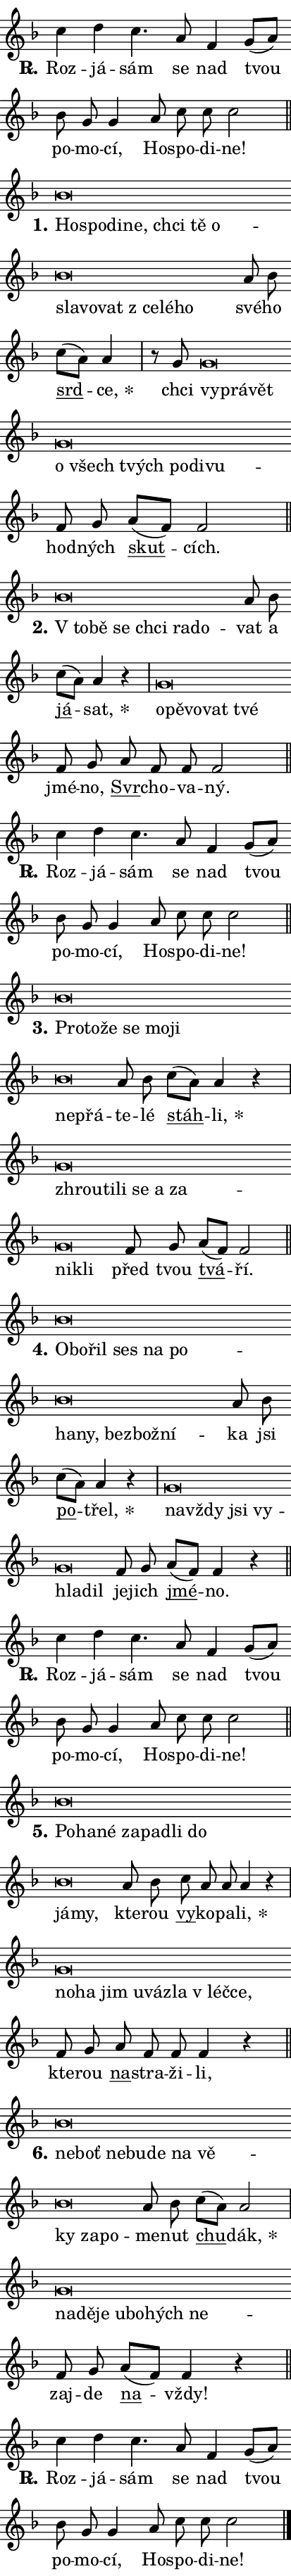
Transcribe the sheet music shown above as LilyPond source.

\version "2.22.1"
\header { tagline = "" }
\paper {
  indent = 0\cm
  top-margin = 0\cm
  right-margin = 0\cm
  bottom-margin = 0\cm
  left-margin = 0\cm
  paper-width = 7\cm
  page-breaking = #ly:one-page-breaking
  system-system-spacing.basic-distance = #11
  score-system-spacing.basic-distance = #11
  ragged-last = ##f
}


%% Author: Thomas Morley
%% https://lists.gnu.org/archive/html/lilypond-user/2020-05/msg00002.html
#(define (line-position grob)
"Returns position of @var[grob} in current system:
   @code{'start}, if at first time-step
   @code{'end}, if at last time-step
   @code{'middle} otherwise
"
  (let* ((col (ly:item-get-column grob))
         (ln (ly:grob-object col 'left-neighbor))
         (rn (ly:grob-object col 'right-neighbor))
         (col-to-check-left (if (ly:grob? ln) ln col))
         (col-to-check-right (if (ly:grob? rn) rn col))
         (break-dir-left
           (and
             (ly:grob-property col-to-check-left 'non-musical #f)
             (ly:item-break-dir col-to-check-left)))
         (break-dir-right
           (and
             (ly:grob-property col-to-check-right 'non-musical #f)
             (ly:item-break-dir col-to-check-right))))
        (cond ((eqv? 1 break-dir-left) 'start)
              ((eqv? -1 break-dir-right) 'end)
              (else 'middle))))

#(define (tranparent-at-line-position vctor)
  (lambda (grob)
  "Relying on @code{line-position} select the relevant enry from @var{vctor}.
Used to determine transparency,"
    (case (line-position grob)
      ((end) (not (vector-ref vctor 0)))
      ((middle) (not (vector-ref vctor 1)))
      ((start) (not (vector-ref vctor 2))))))

noteHeadBreakVisibility =
#(define-music-function (break-visibility)(vector?)
"Makes @code{NoteHead}s transparent relying on @var{break-visibility}"
#{
  \override NoteHead.transparent =
    #(tranparent-at-line-position break-visibility)
#})

#(define delete-ledgers-for-transparent-note-heads
  (lambda (grob)
    "Reads whether a @code{NoteHead} is transparent.
If so this @code{NoteHead} is removed from @code{'note-heads} from
@var{grob}, which is supposed to be @code{LedgerLineSpanner}.
As a result ledgers are not printed for this @code{NoteHead}"
    (let* ((nhds-array (ly:grob-object grob 'note-heads))
           (nhds-list
             (if (ly:grob-array? nhds-array)
                 (ly:grob-array->list nhds-array)
                 '()))
           ;; Relies on the transparent-property being done before
           ;; Staff.LedgerLineSpanner.after-line-breaking is executed.
           ;; This is fragile ...
           (to-keep
             (remove
               (lambda (nhd)
                 (ly:grob-property nhd 'transparent #f))
               nhds-list)))
      ;; TODO find a better method to iterate over grob-arrays, similiar
      ;; to filter/remove etc for lists
      ;; For now rebuilt from scratch
      (set! (ly:grob-object grob 'note-heads)  '())
      (for-each
        (lambda (nhd)
          (ly:pointer-group-interface::add-grob grob 'note-heads nhd))
        to-keep))))

hideNotes = {
  \noteHeadBreakVisibility #begin-of-line-visible
}
unHideNotes = {
  \noteHeadBreakVisibility #all-visible
}

% work-around for resetting accidentals
% https://lilypond.org/doc/v2.23/Documentation/notation/displaying-rhythms#unmetered-music
cadenzaMeasure = {
  \cadenzaOff
  \partial 1024 s1024
  \cadenzaOn
}

#(define-markup-command (accent layout props text) (markup?)
  "Underline accented syllable"
  (interpret-markup layout props
    #{\markup \override #'(offset . 4.3) \underline { #text }#}))

responsum = \markup \concat {
  "R" \hspace #-1.05 \path #0.1 #'((moveto 0 0.07) (lineto 0.9 0.8)) \hspace #0.05 "."
}

\layout {
    \context {
        \Staff
        \remove "Time_signature_engraver"
        \override LedgerLineSpanner.after-line-breaking = #delete-ledgers-for-transparent-note-heads
    }
    \context {
        \Voice {
            \override NoteHead.output-attributes = #'((class . "notehead"))
            \override Hairpin.height = #0.55
        }
    }
    \context {
        \Lyrics {
            \override StanzaNumber.output-attributes = #'((class . "stanzanumber"))
            \override LyricSpace.minimum-distance = #0.9
            \override LyricText.font-name = #"TeX Gyre Schola"
            \override LyricText.font-size = 1
            \override StanzaNumber.font-name = #"TeX Gyre Schola Bold"
            \override StanzaNumber.font-size = 1
        }
    }
}

% magnetic-lyrics.ily
%
%   written by
%     Jean Abou Samra <jean@abou-samra.fr>
%     Werner Lemberg <wl@gnu.org>
%
%   adapted by
%     Jiri Hon <jiri.hon@gmail.com>
%
% Version 2022-Apr-15

% https://www.mail-archive.com/lilypond-user@gnu.org/msg149350.html

#(define (Left_hyphen_pointer_engraver context)
   "Collect syllable-hyphen-syllable occurrences in lyrics and store
them in properties.  This engraver only looks to the left.  For
example, if the lyrics input is @code{foo -- bar}, it does the
following.

@itemize @bullet
@item
Set the @code{text} property of the @code{LyricHyphen} grob between
@q{foo} and @q{bar} to @code{foo}.

@item
Set the @code{left-hyphen} property of the @code{LyricText} grob with
text @q{foo} to the @code{LyricHyphen} grob between @q{foo} and
@q{bar}.
@end itemize

Use this auxiliary engraver in combination with the
@code{lyric-@/text::@/apply-@/magnetic-@/offset!} hook."
   (let ((hyphen #f)
         (text #f))
     (make-engraver
      (acknowledgers
       ((lyric-syllable-interface engraver grob source-engraver)
        (set! text grob)))
      (end-acknowledgers
       ((lyric-hyphen-interface engraver grob source-engraver)
        ;(when (not (grob::has-interface grob 'lyric-space-interface))
          (set! hyphen grob)));)
      ((stop-translation-timestep engraver)
       (when (and text hyphen)
         (ly:grob-set-object! text 'left-hyphen hyphen))
       (set! text #f)
       (set! hyphen #f)))))

#(define (lyric-text::apply-magnetic-offset! grob)
   "If the space between two syllables is less than the value in
property @code{LyricText@/.details@/.squash-threshold}, move the right
syllable to the left so that it gets concatenated with the left
syllable.

Use this function as a hook for
@code{LyricText@/.after-@/line-@/breaking} if the
@code{Left_@/hyphen_@/pointer_@/engraver} is active."
   (let ((hyphen (ly:grob-object grob 'left-hyphen #f)))
     (when hyphen
       (let ((left-text (ly:spanner-bound hyphen LEFT)))
         (when (grob::has-interface left-text 'lyric-syllable-interface)
           (let* ((common (ly:grob-common-refpoint grob left-text X))
                  (this-x-ext (ly:grob-extent grob common X))
                  (left-x-ext
                   (begin
                     ;; Trigger magnetism for left-text.
                     (ly:grob-property left-text 'after-line-breaking)
                     (ly:grob-extent left-text common X)))
                  ;; `delta` is the gap width between two syllables.
                  (delta (- (interval-start this-x-ext)
                            (interval-end left-x-ext)))
                  (details (ly:grob-property grob 'details))
                  (threshold (assoc-get 'squash-threshold details 0.2)))
             (when (< delta threshold)
               (let* (;; We have to manipulate the input text so that
                      ;; ligatures crossing syllable boundaries are not
                      ;; disabled.  For languages based on the Latin
                      ;; script this is essentially a beautification.
                      ;; However, for non-Western scripts it can be a
                      ;; necessity.
                      (lt (ly:grob-property left-text 'text))
                      (rt (ly:grob-property grob 'text))
                      (is-space (grob::has-interface hyphen 'lyric-space-interface))
                      (space (if is-space " " ""))
                      (space-markup (grob-interpret-markup grob " "))
                      (space-size (interval-length (ly:stencil-extent space-markup X)))
                      (extra-delta (if is-space space-size 0))
                      ;; Append new syllable.
                      (ltrt-space (if (and (string? lt) (string? rt))
                                (string-append lt space rt)
                                (make-concat-markup (list lt space rt))))
                      ;; Right-align `ltrt` to the right side.
                      (ltrt-space-markup (grob-interpret-markup
                               grob
                               (make-translate-markup
                                (cons (interval-length this-x-ext) 0)
                                (make-right-align-markup ltrt-space)))))
                 (begin
                   ;; Don't print `left-text`.
                   (ly:grob-set-property! left-text 'stencil #f)
                   ;; Set text and stencil (which holds all collected
                   ;; syllables so far) and shift it to the left.
                   (ly:grob-set-property! grob 'text ltrt-space)
                   (ly:grob-set-property! grob 'stencil ltrt-space-markup)
                   (ly:grob-translate-axis! grob (- (- delta extra-delta)) X))))))))))


#(define (lyric-hyphen::displace-bounds-first grob)
   ;; Make very sure this callback isn't triggered too early.
   (let ((left (ly:spanner-bound grob LEFT))
         (right (ly:spanner-bound grob RIGHT)))
     (ly:grob-property left 'after-line-breaking)
     (ly:grob-property right 'after-line-breaking)
     (ly:lyric-hyphen::print grob)))

squashThreshold = #0.4

\layout {
  \context {
    \Lyrics
    \consists #Left_hyphen_pointer_engraver
    \override LyricText.after-line-breaking =
      #lyric-text::apply-magnetic-offset!
    \override LyricHyphen.stencil = #lyric-hyphen::displace-bounds-first
    \override LyricText.details.squash-threshold = \squashThreshold
    \override LyricHyphen.minimum-distance = 0
    \override LyricHyphen.minimum-length = \squashThreshold
  }
}

squash = \override LyricText.details.squash-threshold = 9999
unSquash = \override LyricText.details.squash-threshold = \squashThreshold

left = \override LyricText.self-alignment-X = #LEFT
unLeft = \revert LyricText.self-alignment-X

starOffset = #(lambda (grob) 
                (let ((x_offset (ly:self-alignment-interface::aligned-on-x-parent grob)))
                  (if (= x_offset 0) 0 (+ x_offset 1.2))))

star = #(define-music-function (syllable)(string?)
"Append star separator at the end of a syllable"
#{
  \once \override LyricText.X-offset = #starOffset
  \lyricmode { \markup {
    #syllable
    \override #'((font-name . "TeX Gyre Schola Bold")) \hspace #0.2 \lower #0.65 \larger "*"
  } }
#})

starAccent = #(define-music-function (syllable)(string?)
"Append star separator at the end of a syllable and make accent"
#{
  \once \override LyricText.X-offset = #starOffset
  \lyricmode { \markup {
    \accent #syllable
    \override #'((font-name . "TeX Gyre Schola Bold")) \hspace #0.2 \lower #0.65 \larger "*"
  } }
#})

breath = #(define-music-function (syllable)(string?)
"Append breathing indicator at the end of a syllable"
#{
  \lyricmode { \markup { #syllable "+" } }
#})

optionalBreath = #(define-music-function (syllable)(string?)
"Append optional breathing indicator at the end of a syllable"
#{
  \lyricmode { \markup { #syllable "(+)" } }
#})


\score {
    <<
        \new Voice = "melody" { \cadenzaOn \key f \major \relative { c''4 d c4. a8 \bar "" f4 \bar "" g8[( a)] \bar "" bes g g4 \bar "" a8 c c c2 \cadenzaMeasure \bar "||" \break }
\relative { bes'\breve*1/16 \hideNotes \breve*1/16 \bar "" \breve*1/16 \bar "" \breve*1/16 \bar "" \breve*1/16 \bar "" \breve*1/16 \bar "" \breve*1/16 \bar "" \breve*1/16 \bar "" \breve*1/16 \bar "" \breve*1/16 \bar "" \breve*1/16 \bar "" \breve*1/16 \breve*1/16 \bar "" \unHideNotes a8 bes \bar "" c[( a)] a4 \cadenzaMeasure \bar "|" r8 g8 g\breve*1/16 \hideNotes \breve*1/16 \bar "" \breve*1/16 \bar "" \breve*1/16 \bar "" \breve*1/16 \bar "" \breve*1/16 \bar "" \breve*1/16 \bar "" \breve*1/16 \breve*1/16 \bar "" \unHideNotes f8 g \bar "" a[( f)] f2 \cadenzaMeasure \bar "||" \break }
\relative { bes'\breve*1/16 \hideNotes \breve*1/16 \bar "" \breve*1/16 \bar "" \breve*1/16 \bar "" \breve*1/16 \breve*1/16 \bar "" \unHideNotes a8 bes \bar "" c[( a)] a4 r \cadenzaMeasure \bar "|" g\breve*1/16 \hideNotes \breve*1/16 \bar "" \breve*1/16 \bar "" \breve*1/16 \breve*1/16 \bar "" \unHideNotes f8 g \bar "" a f f f2 \cadenzaMeasure \bar "||" \break }
\relative { c''4 d c4. a8 \bar "" f4 \bar "" g8[( a)] \bar "" bes g g4 \bar "" a8 c c c2 \cadenzaMeasure \bar "||" \break }
\relative { bes'\breve*1/16 \hideNotes \breve*1/16 \bar "" \breve*1/16 \bar "" \breve*1/16 \bar "" \breve*1/16 \bar "" \breve*1/16 \bar "" \breve*1/16 \breve*1/16 \bar "" \unHideNotes a8 bes \bar "" c[( a)] a4 r \cadenzaMeasure \bar "|" g\breve*1/16 \hideNotes \breve*1/16 \bar "" \breve*1/16 \bar "" \breve*1/16 \bar "" \breve*1/16 \bar "" \breve*1/16 \bar "" \breve*1/16 \breve*1/16 \bar "" \unHideNotes f8 g \bar "" a[( f)] f2 \cadenzaMeasure \bar "||" \break }
\relative { bes'\breve*1/16 \hideNotes \breve*1/16 \bar "" \breve*1/16 \bar "" \breve*1/16 \bar "" \breve*1/16 \bar "" \breve*1/16 \bar "" \breve*1/16 \bar "" \breve*1/16 \bar "" \breve*1/16 \bar "" \breve*1/16 \breve*1/16 \bar "" \unHideNotes a8 bes \bar "" c[( a)] a4 r \cadenzaMeasure \bar "|" g\breve*1/16 \hideNotes \breve*1/16 \bar "" \breve*1/16 \bar "" \breve*1/16 \bar "" \breve*1/16 \breve*1/16 \bar "" \unHideNotes f8 g \bar "" a[( f)] f4 r \cadenzaMeasure \bar "||" \break }
\relative { c''4 d c4. a8 \bar "" f4 \bar "" g8[( a)] \bar "" bes g g4 \bar "" a8 c c c2 \cadenzaMeasure \bar "||" \break }
\relative { bes'\breve*1/16 \hideNotes \breve*1/16 \bar "" \breve*1/16 \bar "" \breve*1/16 \bar "" \breve*1/16 \bar "" \breve*1/16 \bar "" \breve*1/16 \bar "" \breve*1/16 \breve*1/16 \bar "" \unHideNotes a8 bes \bar "" c a a a4 r \cadenzaMeasure \bar "|" g\breve*1/16 \hideNotes \breve*1/16 \bar "" \breve*1/16 \bar "" \breve*1/16 \bar "" \breve*1/16 \bar "" \breve*1/16 \bar "" \breve*1/16 \breve*1/16 \bar "" \unHideNotes f8 g \bar "" a f f f4 r \cadenzaMeasure \bar "||" \break }
\relative { bes'\breve*1/16 \hideNotes \breve*1/16 \bar "" \breve*1/16 \bar "" \breve*1/16 \bar "" \breve*1/16 \bar "" \breve*1/16 \bar "" \breve*1/16 \bar "" \breve*1/16 \bar "" \breve*1/16 \breve*1/16 \bar "" \unHideNotes a8 bes \bar "" c[( a)] a2 \cadenzaMeasure \bar "|" g\breve*1/16 \hideNotes \breve*1/16 \bar "" \breve*1/16 \bar "" \breve*1/16 \bar "" \breve*1/16 \bar "" \breve*1/16 \breve*1/16 \bar "" \unHideNotes f8 g \bar "" a[( f)] f4 r \cadenzaMeasure \bar "||" \break }
\relative { c''4 d c4. a8 \bar "" f4 \bar "" g8[( a)] \bar "" bes g g4 \bar "" a8 c c c2 \cadenzaMeasure \bar "||" \break } \bar "|." }
        \new Lyrics \lyricsto "melody" { \lyricmode { \set stanza = \responsum
Roz -- já -- sám se nad tvou po -- mo -- cí, Ho -- spo -- di -- ne!
\set stanza = "1."
\left Ho -- \squash spo -- di -- ne, chci tě o -- sla -- vo -- vat "z ce" -- lé -- ho \unLeft \unSquash své -- ho \markup \accent srd -- \star ce, chci \left vy -- \squash prá -- vět o všech tvých po -- di -- vu -- \unLeft \unSquash hod -- ných \markup \accent skut -- cích.
\set stanza = "2."
\left "V to" -- \squash bě se chci ra -- do -- \unLeft \unSquash vat a \markup \accent já -- \star sat, \left o -- \squash pě -- vo -- vat tvé \unLeft \unSquash jmé -- no, \markup \accent Svr -- cho -- va -- ný.
\set stanza = \responsum
Roz -- já -- sám se nad tvou po -- mo -- cí, Ho -- spo -- di -- ne!
\set stanza = "3."
\left Pro -- \squash to -- že se mo -- ji ne -- přá -- \unLeft \unSquash te -- lé \markup \accent stáh -- \star li, \left zhrou -- \squash ti -- li se a za -- ni -- kli \unLeft \unSquash před tvou \markup \accent tvá -- ří.
\set stanza = "4."
\left O -- \squash bo -- řil ses na po -- ha -- ny, bez -- bož -- ní -- \unLeft \unSquash ka jsi \markup \accent po -- \star třel, \left na -- \squash vždy jsi vy -- hla -- dil \unLeft \unSquash je -- jich \markup \accent jmé -- no.
\set stanza = \responsum
Roz -- já -- sám se nad tvou po -- mo -- cí, Ho -- spo -- di -- ne!
\set stanza = "5."
\left Po -- \squash ha -- né za -- pa -- dli do já -- my, \unLeft \unSquash kte -- rou \markup \accent vy -- ko -- pa -- \star li, \left no -- \squash ha jim u -- váz -- la "v léč" -- ce, \unLeft \unSquash kte -- rou \markup \accent na -- stra -- ži -- li,
\set stanza = "6."
\left ne -- \squash boť ne -- bu -- de na vě -- ky za -- po -- \unLeft \unSquash me -- nut \markup \accent chu -- \star dák, \left na -- \squash dě -- je u -- bo -- hých ne -- \unLeft \unSquash zaj -- de \markup \accent na -- vždy!
\set stanza = \responsum
Roz -- já -- sám se nad tvou po -- mo -- cí, Ho -- spo -- di -- ne! } }
    >>
    \layout {}
}
